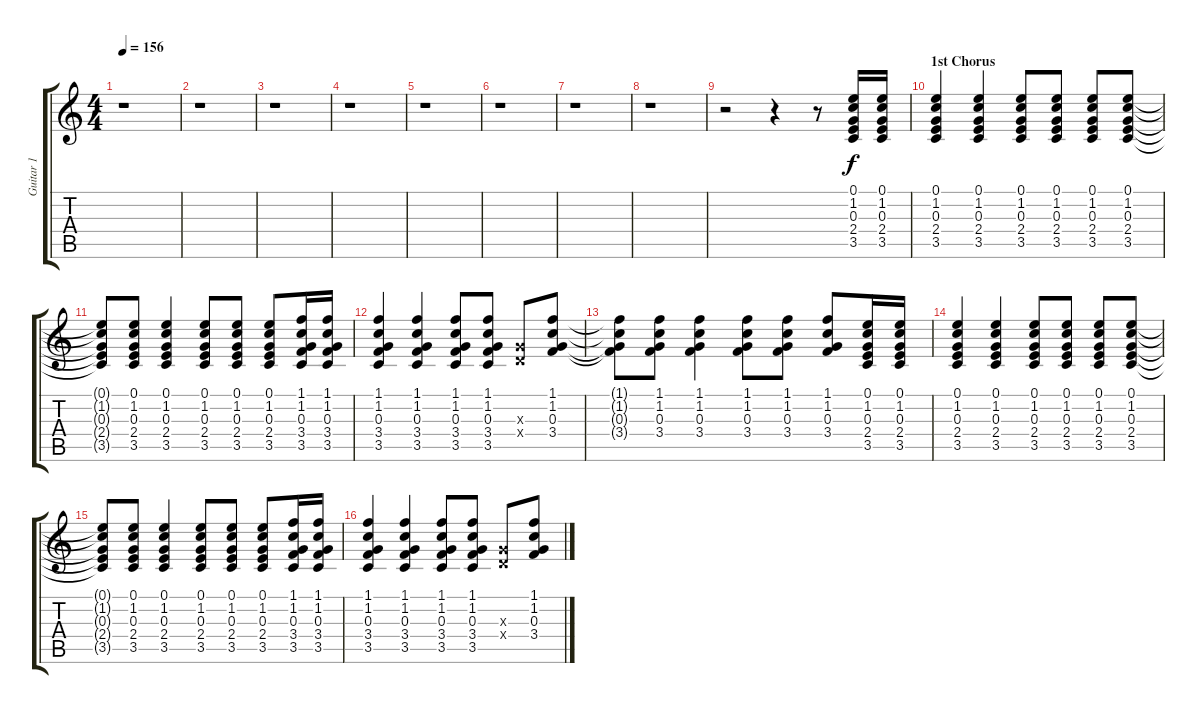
\track ("Guitar 1" "Guitar 1") {instrument electricguitarclean}
\staff {score tabs}
\tuning (E4 B3 G3 D3 A2 E2) {hide}
\ts (4 4)
\tempo 156
\clef g2
\ks c
r.1{dy f} |
r.1 |
r.1 |
r.1 |
r.1 |
r.1 |
r.1 |
r.1 |
r.2 r.4 r.8 (0.1 1.2 0.3 2.4 3.5).16 (0.1 1.2 0.3 2.4 3.5).16 |
\section ("" "1st Chorus")
(0.1 1.2 0.3 2.4 3.5).4 (0.1 1.2 0.3 2.4 3.5).4 (0.1 1.2 0.3 2.4 3.5).8 (0.1 1.2 0.3 2.4 3.5).8 (0.1 1.2 0.3 2.4 3.5).8 (0.1 1.2 0.3 2.4 3.5).8 |
(0.1{t} 1.2{t} 0.3{t} 2.4{t} 3.5{t}).8 (0.1 1.2 0.3 2.4 3.5).8 (0.1 1.2 0.3 2.4 3.5).4 (0.1 1.2 0.3 2.4 3.5).8 (0.1 1.2 0.3 2.4 3.5).8 (0.1 1.2 0.3 2.4 3.5).8 (1.1 1.2 0.3 3.4 3.5).16 (1.1 1.2 0.3 3.4 3.5).16 |
(1.1 1.2 0.3 3.4 3.5).4 (1.1 1.2 0.3 3.4 3.5).4 (1.1 1.2 0.3 3.4 3.5).8 (1.1 1.2 0.3 3.4 3.5).8 (0.3{x} 0.4{x}).8 (1.1 1.2 0.3 3.4).8 |
(1.1{t} 1.2{t} 0.3{t} 3.4{t}).8 (1.1 1.2 0.3 3.4).8 (1.1 1.2 0.3 3.4).4 (1.1 1.2 0.3 3.4).8 (1.1 1.2 0.3 3.4).8 (1.1 1.2 0.3 3.4).8 (0.1 1.2 0.3 2.4 3.5).16 (0.1 1.2 0.3 2.4 3.5).16 |
(0.1 1.2 0.3 2.4 3.5).4 (0.1 1.2 0.3 2.4 3.5).4 (0.1 1.2 0.3 2.4 3.5).8 (0.1 1.2 0.3 2.4 3.5).8 (0.1 1.2 0.3 2.4 3.5).8 (0.1 1.2 0.3 2.4 3.5).8 |
(0.1{t} 1.2{t} 0.3{t} 2.4{t} 3.5{t}).8 (0.1 1.2 0.3 2.4 3.5).8 (0.1 1.2 0.3 2.4 3.5).4 (0.1 1.2 0.3 2.4 3.5).8 (0.1 1.2 0.3 2.4 3.5).8 (0.1 1.2 0.3 2.4 3.5).8 (1.1 1.2 0.3 3.4 3.5).16 (1.1 1.2 0.3 3.4 3.5).16 |
(1.1 1.2 0.3 3.4 3.5).4 (1.1 1.2 0.3 3.4 3.5).4 (1.1 1.2 0.3 3.4 3.5).8 (1.1 1.2 0.3 3.4 3.5).8 (0.3{x} 0.4{x}).8 (1.1 1.2 0.3 3.4).8
